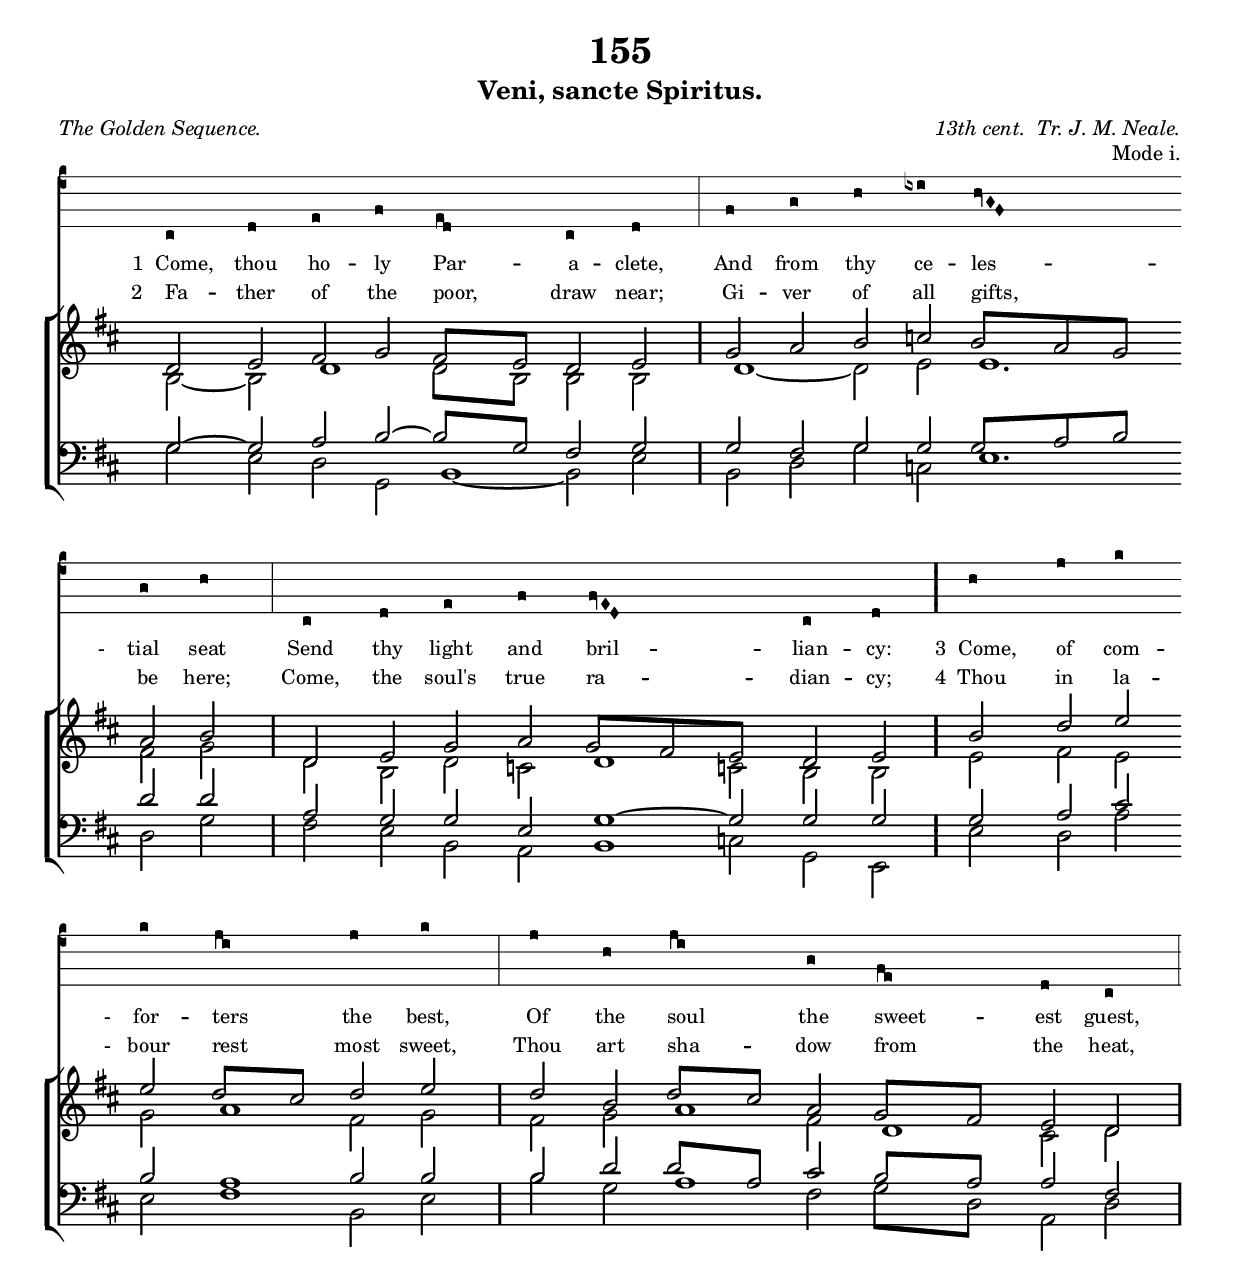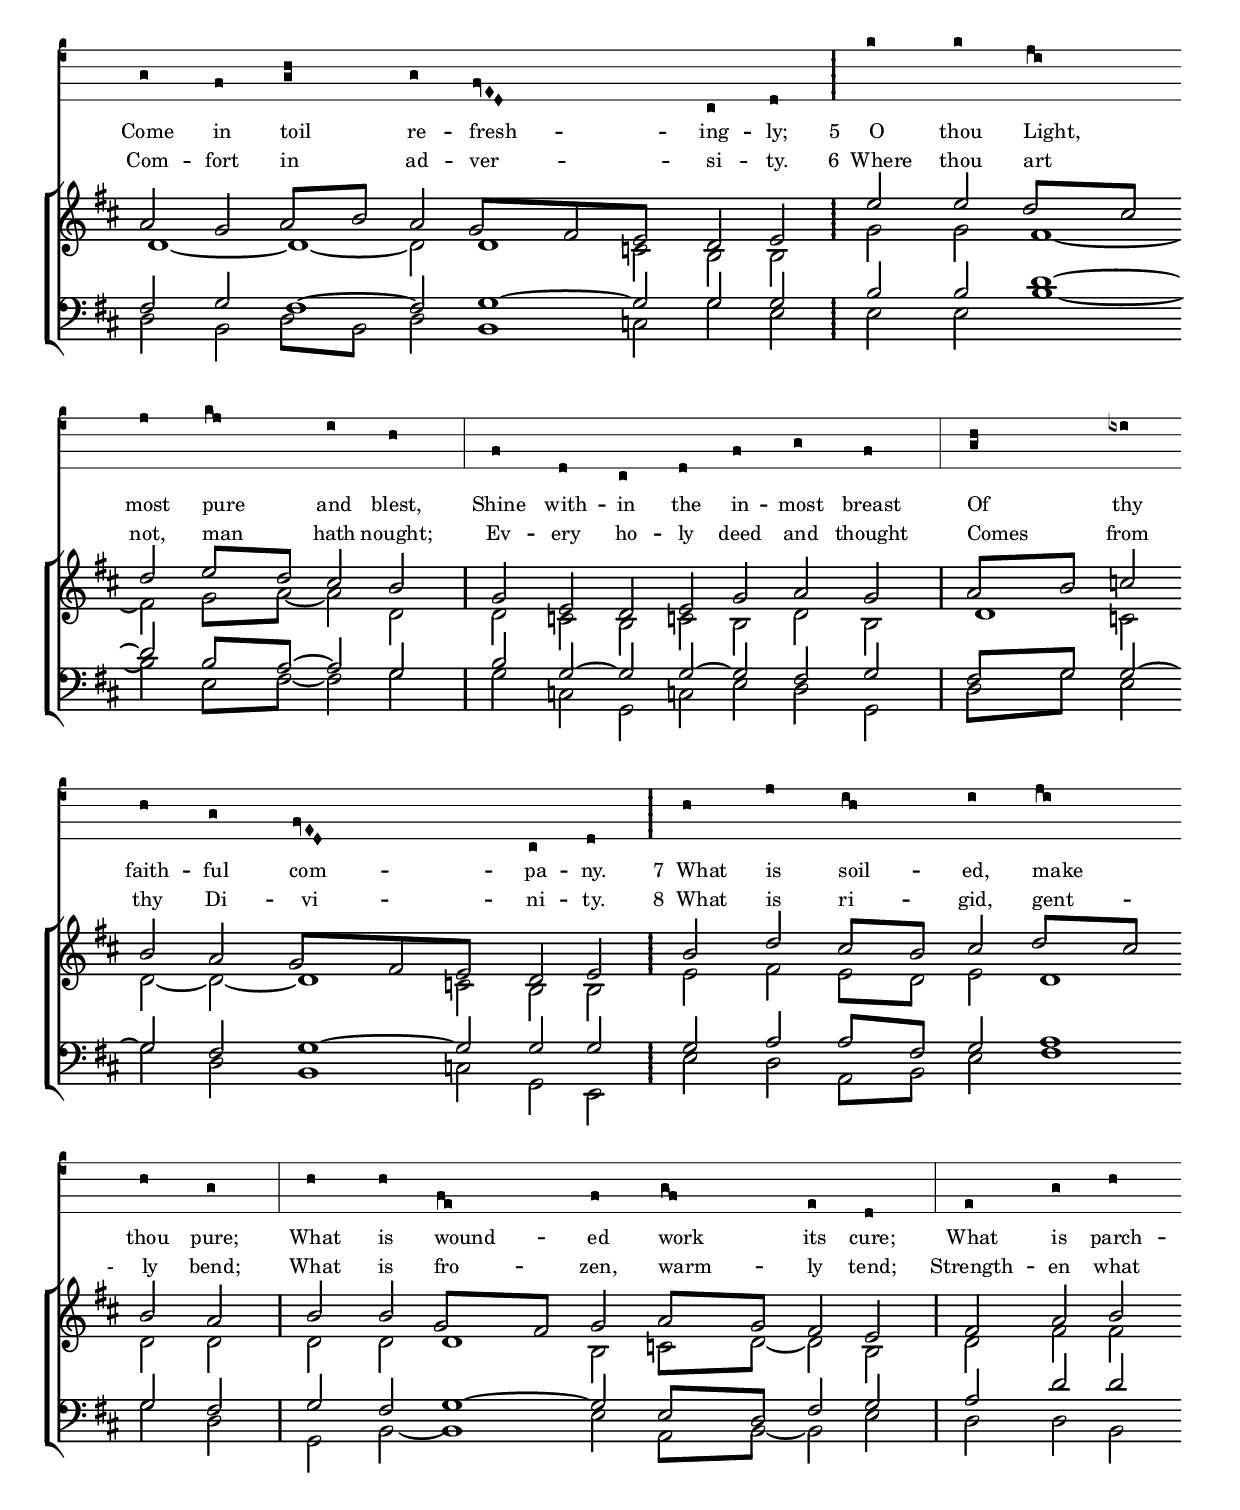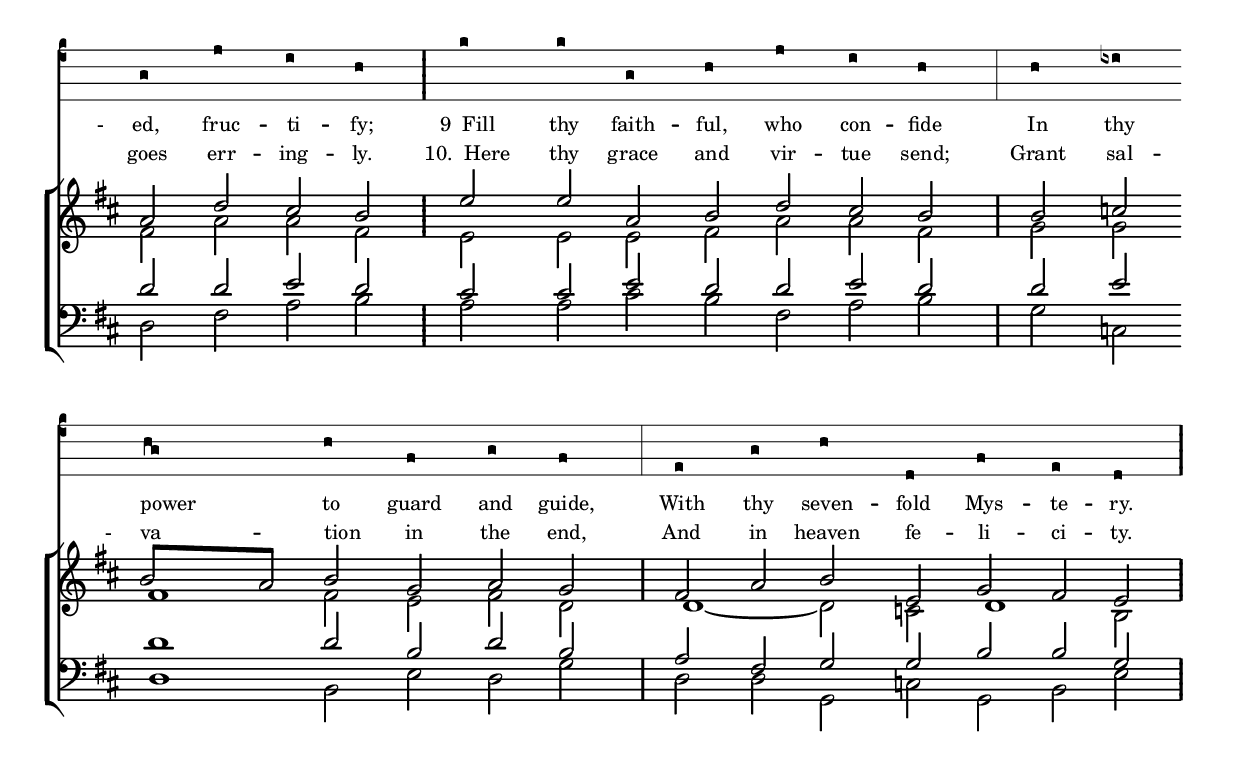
%%% 248.png
%%% Hymn 155 Veni, sancte Spiritus
%%% Version 2

\version "2.10"

\include "gregorian-init.ly"

\header {
	title = "155"
	subtitle = "Veni, sancte Spiritus."
	
	meter = \markup { \small \italic {"The Golden Sequence."} }
	
	arranger = \markup { \small \italic {"13th cent.  Tr. J. M. Neale."}}
	
	opus = \markup { \small "Mode i." }
	
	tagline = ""
}



%%%%%%%%%%%%% Macros
 
%%% macro settings for stemless long note which is 2x duration of regular white note    
 
ln = {\once \override NoteHead #'duration-log = #0 
           \once \override Stem #'stencil = ##f
           \once \override NoteColumn #'force-hshift = #'0.4 }

%%% same as above but uses x-offset instead of force-hshift    
 	   	   
lnb = {\once \override NoteHead #'duration-log = #0 
           \once \override Stem #'stencil = ##f
           \once \override NoteHead #'X-offset = #0.8 }
	   	   
%%% setting to hide accidental. As timing is turned off, accidentals have to be set manually

noacci = \once \override Staff.Accidental #'transparent = ##t

%%% prints four dots in a column, This will be used by other macros to create repeat signs.                   
 
fdots = \markup { \override #'(baseline-skip . 1.0) 
        \column { \with-color #black { \fontsize #0 . \fontsize #0 . \fontsize #0 . \fontsize #0 .} }}           
            
%%% Prints a repeat sign glyph comprising 4 dots then two thin bars. This is used to end a repeat. 
%%% This macro works by replacing the glyph used by the \bar "||" function. 
 
fdendrepeat = {\once \override Staff.BarLine #'stencil = #ly:text-interface::print 
            \once \override Staff.BarLine #'text = \markup  {  \line { \raise #1.4 \override #'(baseline-skip . 1.0)  
                                                                           \column { \with-color #black {  
                                                                                                             \fontsize #2 . 
                                                                                                             \fontsize #2 . 
                                                                                                             \fontsize #2 . 
                                                                                                             \fontsize #2 .} }
                                                              \hspace #-1 \filled-box #'(0 . 0.15) #'(-2 . 2) #0
                                                                                      \hspace #-0.9 \filled-box #'(0 . 0.15) #'(-2 . 2) #0
            
            } }         
        \bar "||"} 

%%% Prints a repeat sign glyph comprising 4 dots then two thin bars then 4 dots. Used to end a repeat and then start another repeat.
%%% This macro works by replacing the glyph used by the \bar "||" function.   
 
doublerepeat = {\once \override Staff.BarLine #'stencil = #ly:text-interface::print 
            \once \override Staff.BarLine #'text = \markup  {  \line { \raise #1.4 \override #'(baseline-skip . 1.0) 
                                                                           \column { \with-color #black {  \fontsize #2 . \fontsize #2 . \fontsize #2 . \fontsize #2 . } } 
                                                                                                   \hspace #-1 \filled-box #'(0 . 0.15) #'(-2.0 . 2.0) #0  
                                                                           \hspace #-0.9 \filled-box #'(0 . 0.15) #'(-2.0 . 2.0) #0 
                                                                                                   \hspace #-1.0 \raise #1.4 \override #'(baseline-skip . 1.0)  
                                                                                                   \column { \with-color #black {  \fontsize #2 . \fontsize #2 . \fontsize #2 . \fontsize #2 . } }                                                      
            } }         
        \bar "||"}  	

%%%%%%   
%%%%%% Equivalent macros for plainsong    
%%%%%%
 
%%% prints three dots in a column, suitable for plainsong staffs    
 
tdots = \markup { \override #'(baseline-skip . 1.6) 
                  \column { \with-color #black { \fontsize #0 . \fontsize #0 . \fontsize #0 . } }
}           

%%% Prints a repeat sign glyph comprising 3 dots and two thin bars. Used to end a repeat on a plainsong staff.
%%% This macro works by replacing the glyph used by the \bar "||" function. 
 
ptdendrepeat = {\once \override Staff.BarLine #'stencil = #ly:text-interface::print 
            \once \override Staff.BarLine #'text = \markup  {  \line { \raise #1.4 \override #'(baseline-skip . 1.6)  \column { \with-color #black {  \fontsize #2 . \fontsize #2 . \fontsize #2 . } }
                                                              \hspace #-1 \filled-box #'(0 . 0.15) #'(-2.4 . 2.4) #0
                                                                                      \hspace #-0.9 \filled-box #'(0 . 0.15) #'(-2.4 . 2.4) #0
            } }         
        \bar "||"}      
  
%%% Prints a repeat sign glyph comprising 3 dots then two thin bars then 3 dots. Used to end a repeat and then start another repeat on a plainsong staff.
%%% This macro works by replacing the glyph used by the \bar "||" function.   
 
pdoublerepeat = {\once \override Staff.BarLine #'stencil = #ly:text-interface::print 
            \once \override Staff.BarLine #'text = \markup  {  \line { \raise #1.4 \override #'(baseline-skip . 1.6) 
                                                                           \column { \with-color #black {  \fontsize #2 . \fontsize #2 . \fontsize #2 . } }            
                                                                                                   \hspace #-1 \filled-box #'(0 . 0.15) #'(-2.4 . 2.4) #0  
                                                                           \hspace #-0.9 \filled-box #'(0 . 0.15) #'(-2.4 . 2.4) #0 
                                                                                                   \hspace #-1.0 \raise #1.4 \override #'(baseline-skip . 1.6)  
                                                                                                   \column { \with-color #black {  \fontsize #2 . \fontsize #2 . \fontsize #2 . } }                                                 
            } }         
        \bar "||"}     
 	
%%% push a tie slightly to the right. Sometimes needed when using \lnb above.

tiepush = \once \override Tie #'extra-offset = #'(0.4 . 0.0)

%%% more space: force more space between notes

morespace = \once \override Score.SeparationItem #'padding = #5

%%%%%%%%%%%%%%%%%%% End of Macro Definitions


%%% plainsong voice

plainsong =  {  \relative c { 
	\clef "vaticana-do3"
	\set fontSize = #3

	c8 d \morespace e \morespace f  \morespace \[ e \flexa d \]  \morespace c \morespace d \bar "|" \morespace f \morespace g \morespace a \morespace bes \morespace \[ \virga a \inclinatum g \inclinatum f \] \bar "" \break 
	g a \bar "|" c, d e f \[ \virga f \inclinatum e \inclinatum d \] c d  \pdoublerepeat a' c d 	\bar "" \break 
	d  \[c \flexa \noacci b \] c d \bar "|" c a \[ c \flexa b \] g \[ f \flexa e \] d c  \bar "|" \break 
	
	%%pp2
	g' f \[ g \pes a \] g \[ \virga f \inclinatum e \inclinatum d \] c d \pdoublerepeat d' d  \[ c \flexa b \] \bar "" \break
	c \[ d \flexa c \] b a  \bar "|" \noBreak f d c d f g f \bar "|" \[ g \pes a \] bes \bar "" \break
	a g \[ \virga f \inclinatum e \inclinatum d \] c d \pdoublerepeat a' c  \[ b \flexa a \] b \[ c \flexa b \] \bar "" \break
	
	%%pp3
	a g \bar "|" a a \[ f \flexa e\] f \[ g \flexa f \] e d \bar "|" e g a \bar "" \break
        g c b a \pdoublerepeat d d g, a c b a \bar "|" a bes \bar "" \break
        \morespace \[ a \flexa g \] a f g f \bar "|" e g a d, f e d  \ptdendrepeat
}
}

%%% SATB voices

global = {
  \key d \major 
  \autoBeamOff
  \set Staff.midiInstrument = "church organ"
}

soprano =  \relative c' {   
  \tag #'vOneTwo { d8 e fis g fis[ e] d e \bar "|" g \stemUp a  b c  b[ a g] 
  a b \bar "|" d, e g a g[ fis e] d e \doublerepeat } \tag #'vThreeFour { b' d e 
  e d[ \noacci cis] d e \bar "|" d b d[ cis] a g[ fis] e d 
 
  %%pp2
  a' g a[ b] a g[ fis e] d e \doublerepeat } \tag #'vFiveSix { e' e d[ cis] 
  \once \override Score.SeparationItem #'padding = #4 d e[ d] cis b \bar "|" g e d e g a g \bar "|" \noBreak a[ b] c! 
  \once \override Score.SeparationItem #'padding = #4 b a g[ fis e] d e \doublerepeat } \tag #'vSevenEight { b' d \noacci cis[ b] cis d[ cis] 
 
  %%pp3
  b a \bar "|" b b g[ fis] g a[ g] fis e \bar "|" fis a b 
  a d cis b \doublerepeat } \tag #'vNineTen { e e a, b d cis b \bar "|" b c 
  b[ a] b g a g \bar "|"  fis a b e, g fis e \fdendrepeat }
}

alto = \relative c' { 
  \tag #'vOneTwo { b8 ~ b \ln d4 d8[ b] b b \bar "|"  \ln d4 ~ d8 e \ln e4. 
  fis8 g \bar "|" d b d c \ln d4{ c!8 } b b \doublerepeat } \tag #'vThreeFour { e fis e 
  g \ln a4 fis8 g \bar "|" fis g \ln a4 fis8 \ln d4 \noacci cis8 d
   
  %%pp2
  \ln d4 ~ \ln d4  ~ d8  \ln d4{c!8} b b \doublerepeat } \tag #'vFiveSix { g' g \ln fis4 ~ 
  fis8 g[ a] ~ a d, \bar "|" d c! b c! b d b \bar "|" \ln d4 c!8 
  d ~ d ~ \ln d4{ c!8} b b \doublerepeat } \tag #'vSevenEight { e fis e[ d] e \ln d4 

  %%pp3
  d8 d \bar "|" d d \ln d4 b8 c![ d] ~ d b \bar "|" d fis fis 
  fis a a fis \doublerepeat } \tag #'vNineTen { e e e fis a a fis \bar "|" g g 
  \ln fis4 fis8 e fis d \bar "|" \ln d4 ~ d8 c! \ln d4 b8 \fdendrepeat }
}

tenor = \relative c { \clef bass 
  \tag #'vOneTwo { g'8 ~ g a b ~ b[ g] fis g \bar "|" g fis g g g[ a b]
  d d \bar "|" a g g e \ln g4 ~ { g8 } g g  \doublerepeat } \tag #'vThreeFour { g a cis
  b \ln a4 b8 b \bar "|" b d d[ a] cis b[ a] a fis
  
  %%pp2
  fis g \ln fis4 ~ fis8 \ln g4 ~ { g8} g g \doublerepeat } \tag #'vFiveSix { b b \ln d4 ~ 
  d8 b[ a] ~ a g \bar "|" b g ~ g g ~ g fis g \bar "|" fis[ g] g ~ 
  g fis \ln g4 ~ { g8} g g \doublerepeat } \tag #'vSevenEight { g a a[ fis] g \ln a4 
	
  %%pp3
  g8 fis \bar "|" g fis \ln g4 ~ g8 e[ d] fis g \bar "|" a d d 
  d d e d \doublerepeat } \tag #'vNineTen { cis cis e d d e d \bar "|" d e 
  \ln d4 d8 b d b \bar "|" a fis g g b b g \fdendrepeat }
}

bass = \relative c { \clef bass 
  \tag #'vOneTwo { g'8 e d g, \ln b4 ~ b8 e \bar "|" b d g c, \ln e4.	
  d8 g \bar "|" fis e b a \ln b4{ c!8 } g e \doublerepeat } \tag #'vThreeFour { e' d a'
  e \lnb fis4 b,8 e \bar "|" b' g \ln a4 fis8 g[ d] a d
  
  %%pp2
  d b d[ b] d \lnb b4 { c!8} g' e \doublerepeat } \tag #'vFiveSix { e e \tiepush \lnb b'4 ~ 
  b8 e,[ fis] ~ fis g \bar "|" g c,! g c! e d g, \bar "|" d'[ g] e 
  g d \lnb b4 { c!8} g e \doublerepeat } \tag #'vSevenEight { e' d a[ b] e \lnb fis4 

  %%pp3
  g8 d \bar "|" g, \tiepush b ~ \lnb b4 e8 a,[ b] ~ b e \bar "|" d d b 
  d fis a b \doublerepeat } \tag #'vNineTen { a a cis b fis a b \bar "|" g c,! 
  \lnb d4 b8 e d g \bar "|" d d g, c! g b e \fdendrepeat }
}
  
wordsA = \lyricmode {
  \override LyricText #'font-size = #-1.	
  "1  Come," thou ho -- ly Par -- a -- clete, And from thy ce --  "les    " --  
  \once \override LyricText #'self-alignment-X = #0.8  "-    tial" seat Send thy light and bril --   lian -- cy: "3  Come," of com -- 
  \once \override LyricText #'self-alignment-X = #0.8 "-    for" -- ters  the best, Of the soul  the sweet --   est guest, 
  
  Come in toil  re -- "fresh " --   ing -- ly; \once \override LyricText #'self-alignment-X = #0.8 "5     O" thou Light,  
  most pure  and blest, Shine with -- in the in -- most breast Of  thy 
  faith -- ful "com    " --   pa -- ny. "7  What" is soil --  ed, make  
  
  thou pure; What is wound --  ed work  its cure; What is parch -- 
  \once \override LyricText #'self-alignment-X = #0.8 "-     ed," fruc -- ti -- fy; "9  Fill" thy faith -- ful, who con -- fide In thy
  \once \override LyricText #'self-alignment-X = #0.8 power  to guard and guide, With thy seven -- fold Mys -- te -- ry. 
}

wordsB = \lyricmode {
  \override LyricText #'font-size = #-1.	
  \once \override LyricText #'self-alignment-X = #0.6 
  "2    Fa" -- ther of the poor,  draw near; Gi -- ver of all gifts,   
  be here; Come, the soul's true ra --   dian -- cy; \once \override LyricText #'self-alignment-X = #0.2 "4  Thou" in la -- 
  \once \override LyricText #'self-alignment-X = #0.4 "-   bour" rest  most sweet, Thou art sha -- dow from  the heat, 
  
  Com -- fort in  ad -- "ver    " --   si -- ty. \once \override LyricText #'self-alignment-X = #0.1 "6  Where" thou art  
  not, man  hath nought; Ev -- ery ho -- ly deed and thought Comes  
  from thy "    Di    " -- "  vi     " --   ni -- ty. "8  What" is ri --  gid, gent --  
  
  \once \override LyricText #'self-alignment-X = #0.8 "-     ly" bend; What is fro --   zen, warm --  ly tend; Strength -- en what 
  goes err -- ing -- ly. "10.  Here" thy grace and vir -- tue send; Grant \set associatedVoice = "altos" sal -- 
  \once \override LyricText #'self-alignment-X = #0.0 "-     va         " --  \set associatedVoice = "sopranos" "    tion" in the end, And in heaven fe -- li -- ci -- ty. 		
}	
 
#(ly:set-option 'point-and-click #f)
 
\book {
 
\paper {
 #(set-paper-size "a4")
%% annotate-spacing = ##t
 print-page-number = ##f
 ragged-last-bottom = ##t
 ragged-bottom = ##t
}

%%% Score block

\score { 
<<
 
\context VaticanaStaff 
   <<
   \new VaticanaVoice = "cantus" { \plainsong }
   >> % end vaticana staff


\context ChoirStaff <<
   \context Staff = upper << 
      \context Voice = sopranos { \voiceOne \global \soprano }
      \context Voice = altos {\voiceTwo  \global \alto  }
                          >> 
   \new Lyrics \lyricsto sopranos {\set alignAboveContext = #"upper"  \override LyricSpace #'minimum-distance = #1.8 \wordsA }
 
   \new Lyrics \lyricsto sopranos {\set alignAboveContext = #"upper" \wordsB }
 
   \context Staff = "lower" << \clef bass
      \context Voice = tenors { \voiceOne \global \tenor }
      \context Voice = bass { \voiceTwo  \global \bass  }
                            >> 
                    >> 
>> 
 
\layout {
            
  ragged-right = ##f
  ragged-last = ##f
  \context { \Score timing = ##f }
  \context { \Score \override TimeSignature #'transparent = ##t }
  \context { \Score \remove "Mark_engraver" }
  \context { \Staff \consists "Mark_engraver" }
%  \context { \VaticanaStaff Clef #'break-visibility = #begin-of-line-visible }
  
  % *** Needed to produce beamed minims - which are quavers in disguise
  \context { \Staff \override NoteHead #'duration-log = #1 }
  \context { \Staff \override Stem #'flag-style = #'no-flag }
  
  \context { \VaticanaStaff
           % *** Increases distance between lines of staff  
           \override StaffSymbol #'staff-space = #1.6            
           % *** Changes staff to black instead of default red
           \revert StaffSymbol #'color
           % *** Makes clef bigger       
           \override Clef #'font-size = #3
           % *** Would make ledger lines black, if there were any
           \revert LedgerLineSpanner #'color
           % *** Makes terminal barline visible 
           \override BarLine #'transparent = ##f 
               % *** Remove custos
               \remove Custos_engraver
               % *** needed for certain tweaks
               \consists "Mark_engraver"
           \remove Key_engraver
           \override Accidental #'transparent = ##f }
} % end layout
 
} % end score

%%% A separate score block to generate the midi minus the plainsong voice
%%% Since minims are quavers in disguise, tempo has to be set accordingly, tempo set to 2=80

\score {	
  \new ChoirStaff <<
   \new Staff = "upper" <<
      \context Voice = sopranos {\voiceOne \global \keepWithTag #'vOneTwo \soprano      \keepWithTag #'vOneTwo \soprano
	                                           \keepWithTag #'vThreeFour \soprano  \keepWithTag #'vThreeFour \soprano
						   \keepWithTag #'vFiveSix \soprano    \keepWithTag #'vFiveSix \soprano
                                                   \keepWithTag #'vSevenEight \soprano \keepWithTag #'vSevenEight \soprano 
                                                   \keepWithTag #'vNineTen \soprano    \keepWithTag #'vNineTen \soprano
      }
      
      \context Voice = altos {\voiceTwo \global    \keepWithTag #'vOneTwo \alto      \keepWithTag #'vOneTwo \alto
	                                           \keepWithTag #'vThreeFour \alto  \keepWithTag #'vThreeFour \alto
						   \keepWithTag #'vFiveSix \alto    \keepWithTag #'vFiveSix \alto
                                                   \keepWithTag #'vSevenEight \alto \keepWithTag #'vSevenEight \alto 
                                                   \keepWithTag #'vNineTen \alto    \keepWithTag #'vNineTen \alto
      }
                      >> 
     \new Staff = "lower" <<
      \context Voice = tenors {\voiceOne \global   \keepWithTag #'vOneTwo \tenor      \keepWithTag #'vOneTwo \tenor
	                                           \keepWithTag #'vThreeFour \tenor  \keepWithTag #'vThreeFour \tenor
						   \keepWithTag #'vFiveSix \tenor    \keepWithTag #'vFiveSix \tenor
                                                   \keepWithTag #'vSevenEight \tenor \keepWithTag #'vSevenEight \tenor 
                                                   \keepWithTag #'vNineTen \tenor    \keepWithTag #'vNineTen \tenor
      }
      \context Voice = bass {\voiceTwo \global     \keepWithTag #'vOneTwo \bass      \keepWithTag #'vOneTwo \bass
	                                           \keepWithTag #'vThreeFour \bass  \keepWithTag #'vThreeFour \bass
						   \keepWithTag #'vFiveSix \bass    \keepWithTag #'vFiveSix \bass
                                                   \keepWithTag #'vSevenEight \bass \keepWithTag #'vSevenEight \bass 
                                                   \keepWithTag #'vNineTen \bass    \keepWithTag #'vNineTen \bass
      }
	             >> 
		 >>  

\midi { 
  \context { \Score tempoWholesPerMinute = #(ly:make-moment 80 8) }
       } 
}

} % end book
